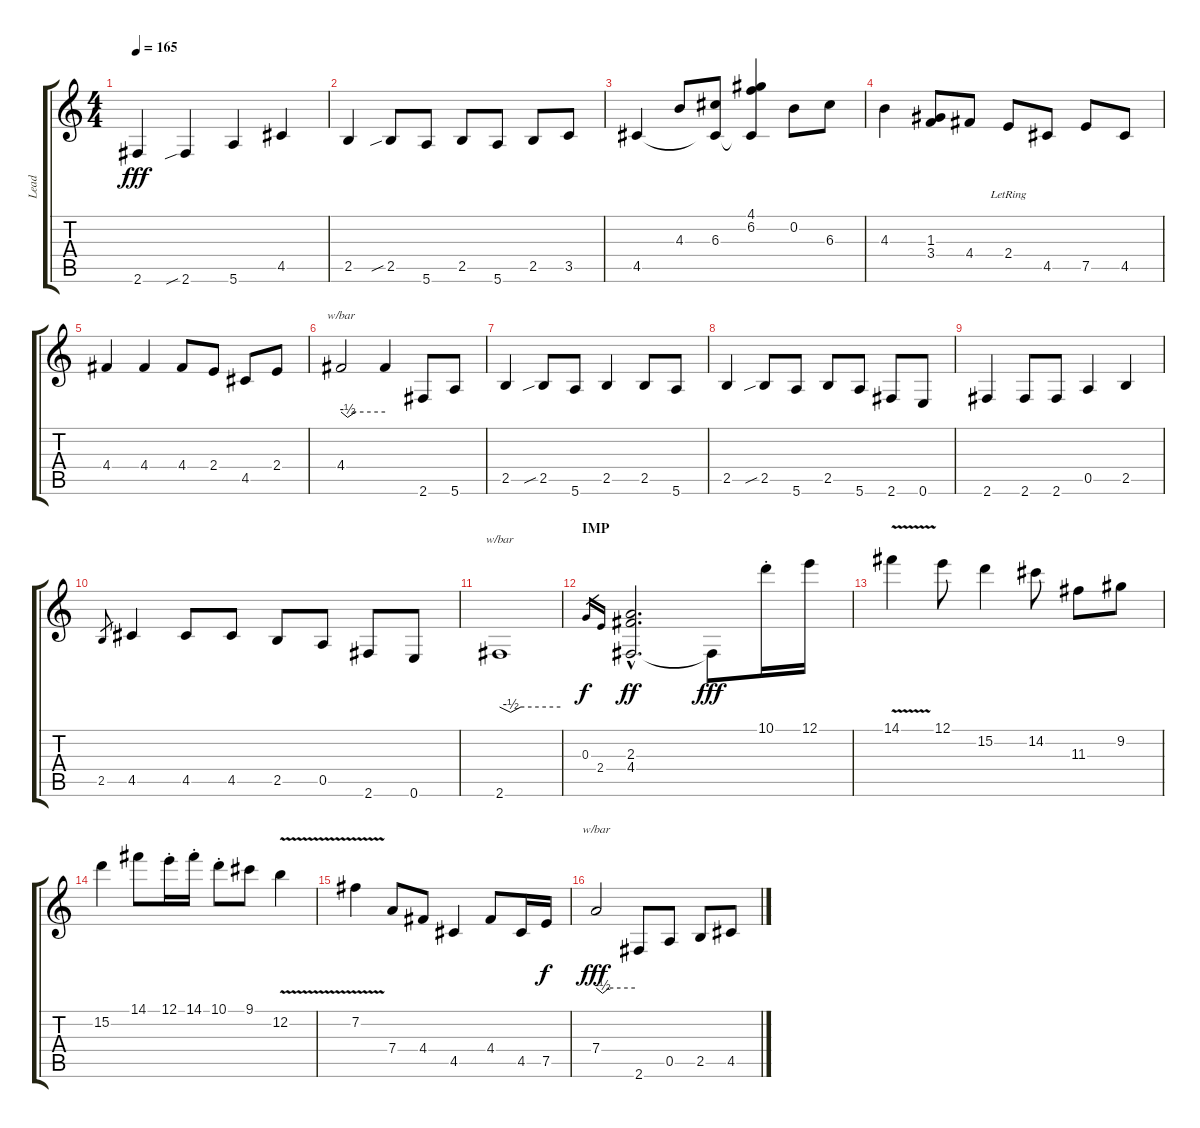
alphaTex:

\track ("Lead" "Lead") {instrument acousticguitarnylon}
\staff {score tabs}
\tuning (E4 B3 G3 D3 A2 E2) {hide}
\ts (4 4)
\tempo 165
\clef g2
\ks c
2.6.4{dy fff instrument electricguitarclean} 2.6{sib}.4 5.6.4 4.5.4 |
2.5.4 2.5{sib}.8 5.6.8 2.5.8 5.6.8 2.5.8 3.5.8 |
4.5.4 4.3.8{instrument electricguitarjazz} (6.3 4.5{t}).8 (4.1 6.2 4.5{t}).4 0.2.8 6.3.8 |
4.3.4 (1.3 3.4).8 4.4.8 2.4{lr}.8 4.5.8{instrument electricguitarclean} 7.5.8 4.5.8 |
4.4.4 4.4.4 4.4.8 2.4.8 4.5.8 2.4.8 |
4.4.2{tbe (custom default 0 0 9 -2 20 0 60 0)} 4.4{t}.4 2.6.8 5.6.8 |
2.5.4 2.5{sib}.8 5.6.8 2.5.4 2.5.8 5.6.8 |
2.5.4 2.5{sib}.8 5.6.8 2.5.8 5.6.8 2.6.8 0.6.8 |
2.6.4 2.6.8 2.6.8 0.5.4 2.5.4 |
2.5.8{gr} 4.5.4 4.5.8 4.5.8 2.5.8 0.5.8 2.6.8 0.6.8 |
2.6.1{tbe (custom default 0 0 11 -2 21 0 60 0)} |
\section ("" "IMP")
0.3.16{gr dy f} 2.4.16{gr} (2.3{hac} 4.4{hac} 2.6{hac t}).2{d dy ff} 2.6{t}.8{dy fff instrument electricguitarmuted} 10.1{st}.16 12.1.16 |
14.1{v}.4 12.1.8 15.2.4 14.2.8 11.3.8 9.2.8 |
15.2.4 14.1.8 12.1{st}.16 14.1{st}.16 10.1{st}.8 9.1.8 12.2{v}.4 |
7.2{v}.4{instrument electricguitarclean} 7.4.8 4.4.8 4.5.4 4.4.8 4.5.16 7.5.16{dy f} |
7.4.2{tbe (custom default 0 0 10 -2 20 0 60 0) dy fff} 2.6.8 0.5.8 2.5.8 4.5.8
